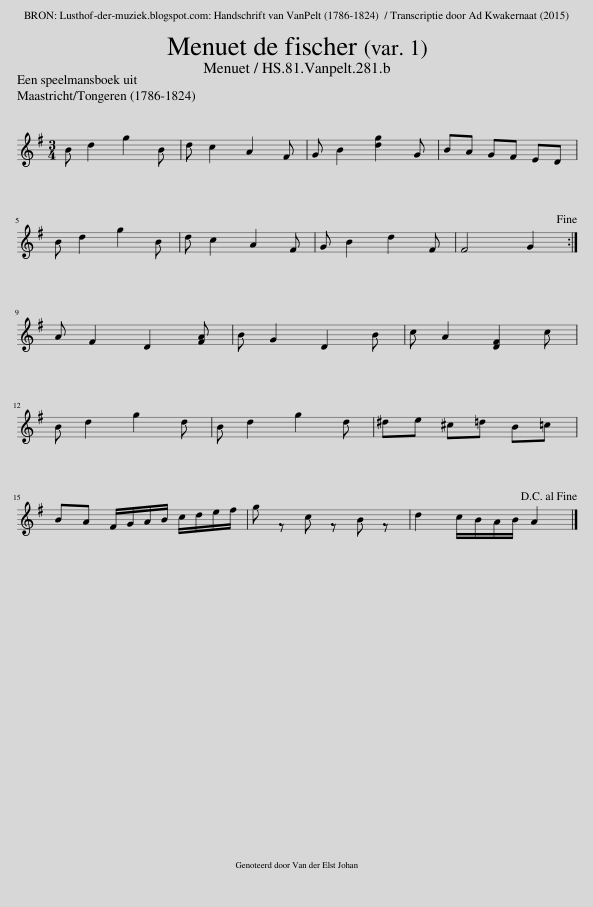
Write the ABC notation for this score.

X:1
L:1/8
Q:1/4=104
M:3/4
I:linebreak $
K:G
V:1 treble
V:1
 B d2 g2 B | d c2 A2 F | G B2 [dg]2 G | BA GF ED |$ B d2 g2 B | %5
 d c2 A2 F | G B2 d2 F | F4 G2!fine! :|$ A F2 D2 [FA] | B G2 D2 B | %10
 c A2 [DF]2 c |$ B d2 g2 d | B d2 g2 d | ^de ^c=d B=c |$ BA F/G/A/B/ c/d/e/f/ | %15
 g z c z B z | d2 c/B/A/B/ A2!D.C.! |] %17
